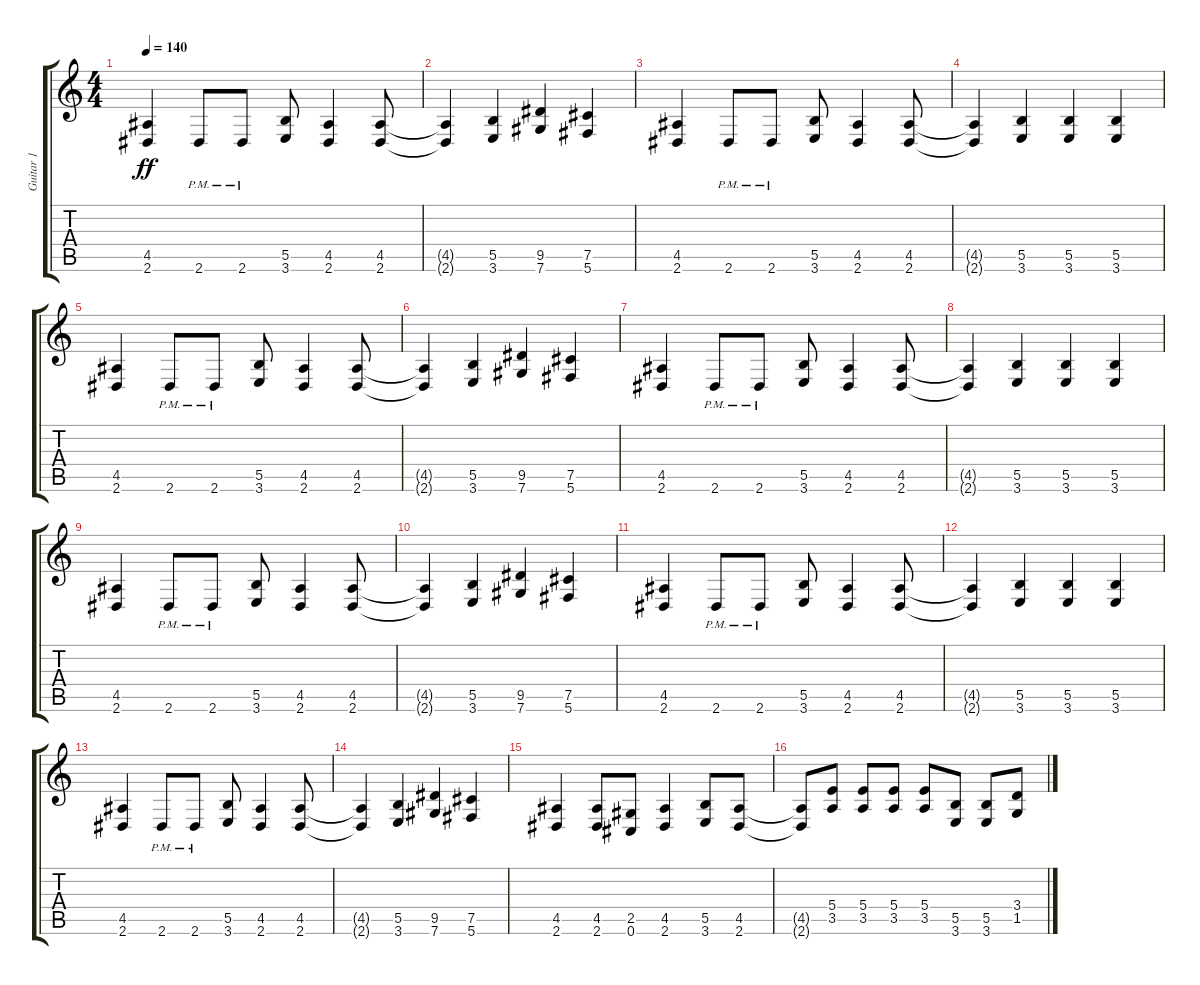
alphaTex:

\track ("Guitar 1" "Guitar 1") {instrument distortionguitar}
\staff {score tabs}
\tuning (Db4 Ab3 E3 B2 Gb2 Db2) {hide}
\ts (4 4)
\tempo 140
\clef g2
\ks c
(4.5 2.6).4{dy ff} 2.6{pm}.8 2.6{pm}.8 (5.5 3.6).8 (4.5 2.6).4 (4.5 2.6).8 |
(4.5{t} 2.6{t}).4 (5.5 3.6).4 (9.5 7.6).4 (7.5 5.6).4 |
(4.5 2.6).4 2.6{pm}.8 2.6{pm}.8 (5.5 3.6).8 (4.5 2.6).4 (4.5 2.6).8 |
(4.5{t} 2.6{t}).4 (5.5 3.6).4 (5.5 3.6).4 (5.5 3.6).4 |
(4.5 2.6).4 2.6{pm}.8 2.6{pm}.8 (5.5 3.6).8 (4.5 2.6).4 (4.5 2.6).8 |
(4.5{t} 2.6{t}).4 (5.5 3.6).4 (9.5 7.6).4 (7.5 5.6).4 |
(4.5 2.6).4 2.6{pm}.8 2.6{pm}.8 (5.5 3.6).8 (4.5 2.6).4 (4.5 2.6).8 |
(4.5{t} 2.6{t}).4 (5.5 3.6).4 (5.5 3.6).4 (5.5 3.6).4 |
(4.5 2.6).4 2.6{pm}.8 2.6{pm}.8 (5.5 3.6).8 (4.5 2.6).4 (4.5 2.6).8 |
(4.5{t} 2.6{t}).4 (5.5 3.6).4 (9.5 7.6).4 (7.5 5.6).4 |
(4.5 2.6).4 2.6{pm}.8 2.6{pm}.8 (5.5 3.6).8 (4.5 2.6).4 (4.5 2.6).8 |
(4.5{t} 2.6{t}).4 (5.5 3.6).4 (5.5 3.6).4 (5.5 3.6).4 |
(4.5 2.6).4 2.6{pm}.8 2.6{pm}.8 (5.5 3.6).8 (4.5 2.6).4 (4.5 2.6).8 |
(4.5{t} 2.6{t}).4 (5.5 3.6).4 (9.5 7.6).4 (7.5 5.6).4 |
(4.5 2.6).4 (4.5 2.6).8 (2.5 0.6).8 (4.5 2.6).4 (5.5 3.6).8 (4.5 2.6).8 |
(4.5{t} 2.6{t}).8 (5.4 3.5).8 (5.4 3.5).8 (5.4 3.5).8 (5.4 3.5).8 (5.5 3.6).8 (5.5 3.6).8 (3.4 1.5).8
